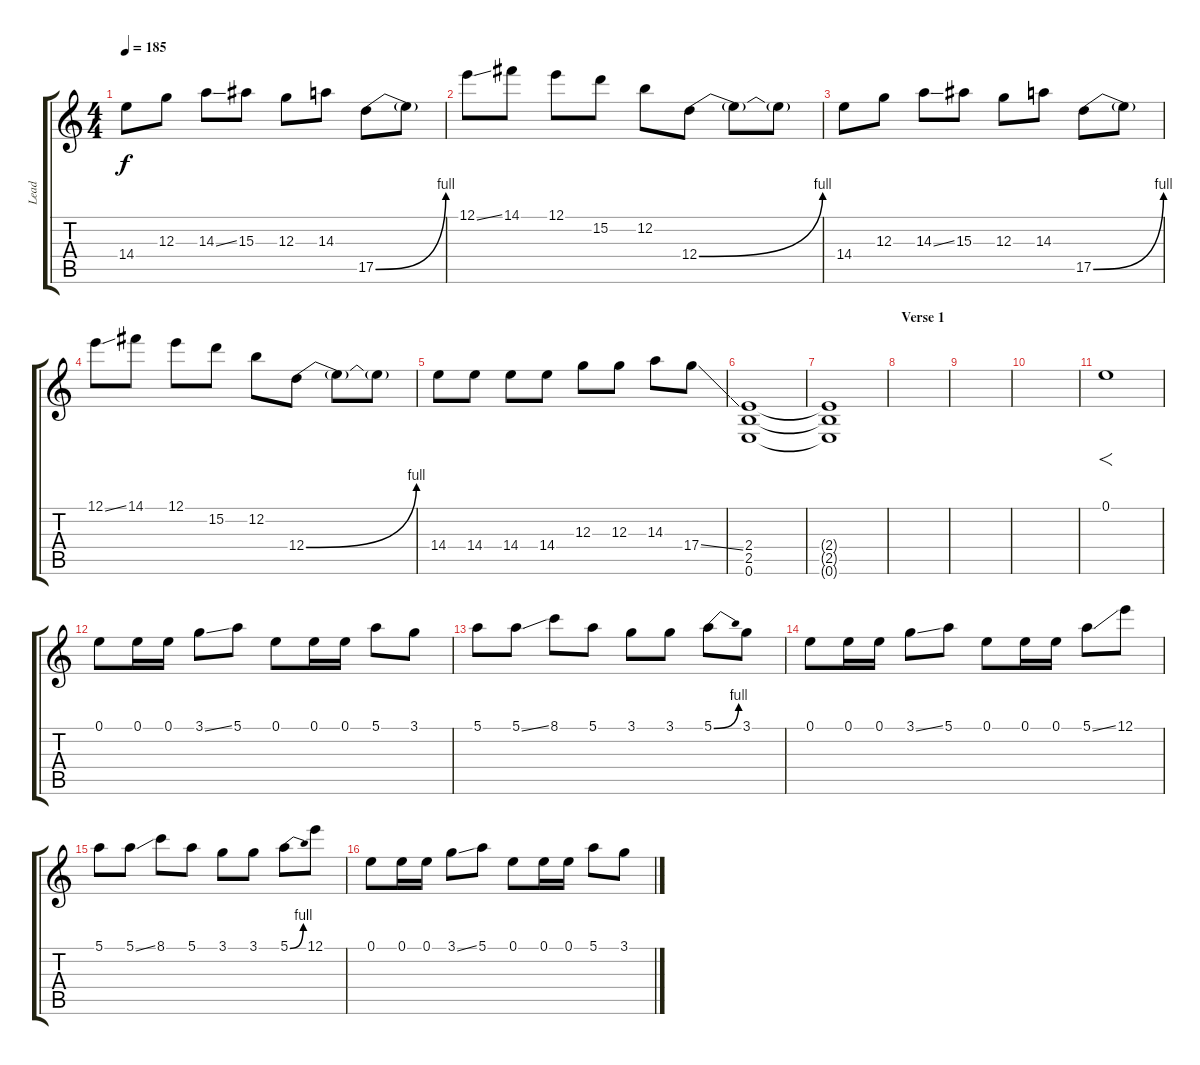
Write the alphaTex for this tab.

\track ("Lead" "Lead") {instrument distortionguitar}
\staff {score tabs}
\tuning (E4 B3 G3 D3 A2 E2) {hide}
\ts (4 4)
\tempo 185
\clef g2
\ks c
14.4.8{dy f} 12.3.8 14.3{ss}.8 15.3.8 12.3.8 14.3.8 17.5{be (bend 0 0 60 4)}.8 17.5{t}.8 |
12.1{ss}.8 14.1.8 12.1.8 15.2.8 12.2.8 12.4{be (bend 0 0 60 4)}.8 12.4{t}.8 12.4{t}.8 |
14.4.8 12.3.8 14.3{ss}.8 15.3.8 12.3.8 14.3.8 17.5{be (bend 0 0 60 4)}.8 17.5{t}.8 |
12.1{ss}.8 14.1.8 12.1.8 15.2.8 12.2.8 12.4{be (bend 0 0 60 4)}.8 12.4{t}.8 12.4{t}.8 |
14.4.8 14.4.8 14.4.8 14.4.8 12.3.8 12.3.8 14.3.8 17.4{ss}.8 |
(2.4 2.5 0.6).1 |
(2.4{t} 2.5{t} 0.6{t}).1 |
\section ("" "Verse 1")
|
|
|
0.1.1{f balance 8} |
0.1.8 0.1.16 0.1.16 3.1{ss}.8 5.1.8 0.1.8 0.1.16 0.1.16 5.1.8 3.1.8 |
5.1.8 5.1{ss}.8 8.1.8 5.1.8 3.1.8 3.1.8 5.1{be (bend 0 0 60 4)}.8 3.1.8 |
0.1.8 0.1.16 0.1.16 3.1{ss}.8 5.1.8 0.1.8 0.1.16 0.1.16 5.1{ss}.8 12.1.8 |
5.1.8 5.1{ss}.8 8.1.8 5.1.8 3.1.8 3.1.8 5.1{be (bend 0 0 60 4)}.8 12.1.8 |
0.1.8 0.1.16 0.1.16 3.1{ss}.8 5.1.8 0.1.8 0.1.16 0.1.16 5.1.8 3.1.8
